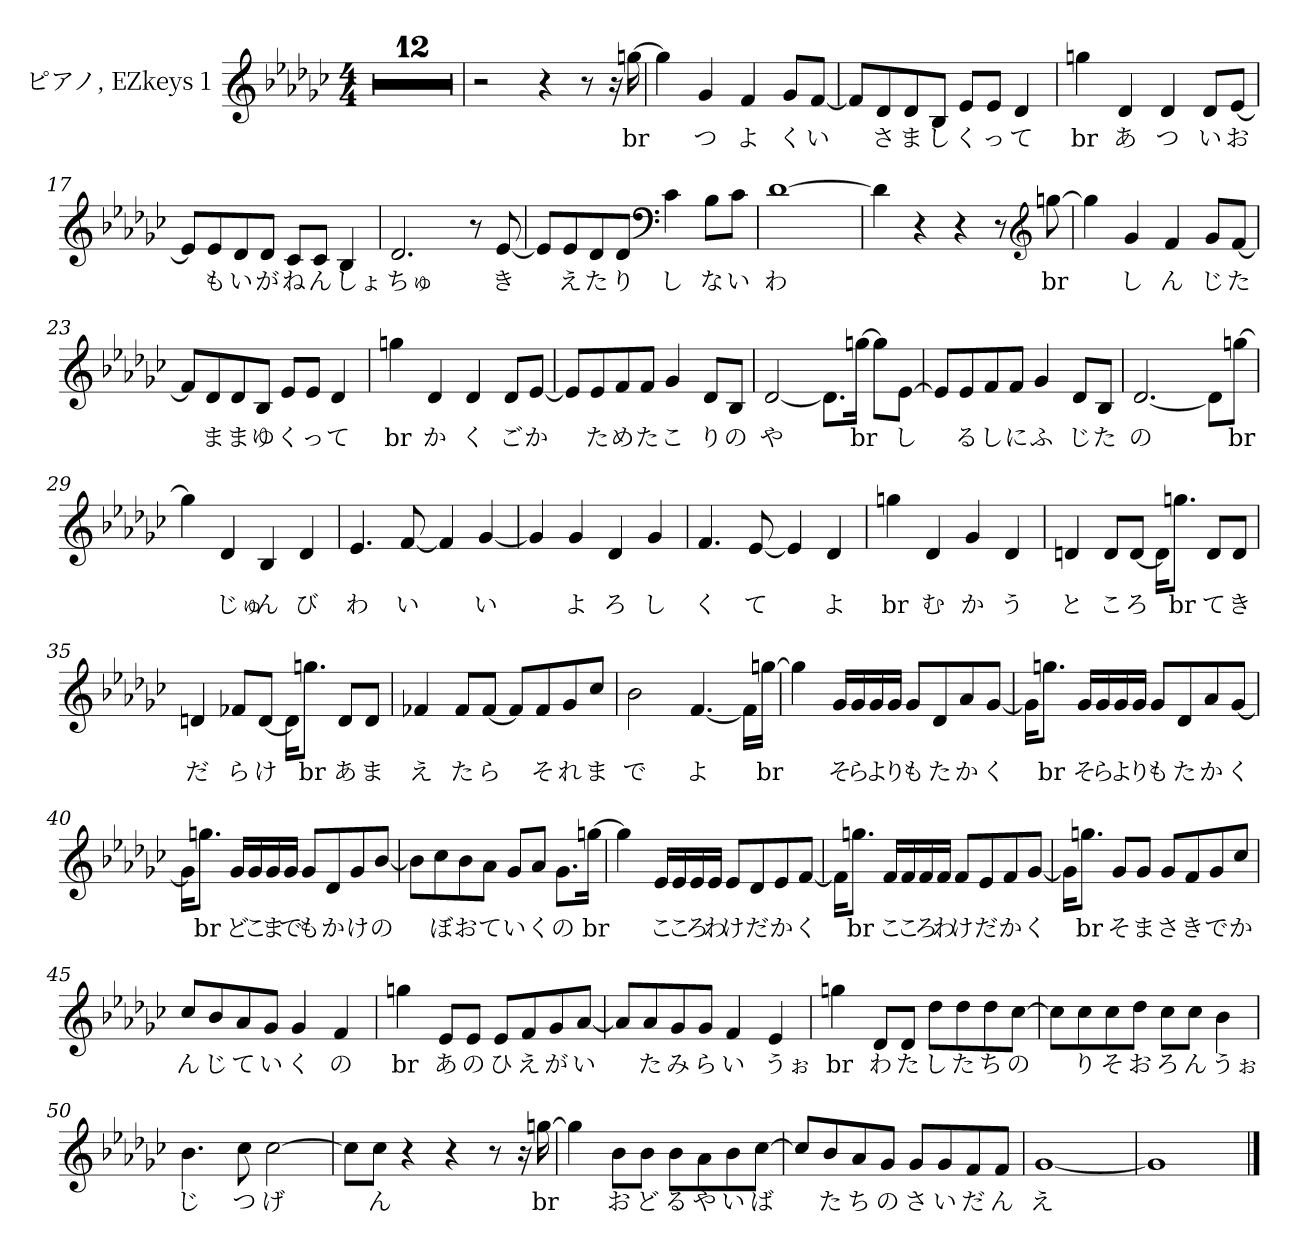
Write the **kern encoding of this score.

**kern	**text
*part1	*part1
*staff1	*staff1
*I"ピアノ, EZkeys 1	*
*clefG2	*
*k[b-e-a-d-g-c-]	*
*M4/4	*
*MM187	*
=1	=1
1r	.
=2	=2
1r	.
=3	=3
1r	.
=4	=4
1r	.
=5	=5
1r	.
=6	=6
1r	.
=7	=7
1r	.
=8	=8
1r	.
=9	=9
1r	.
=10	=10
1r	.
=11	=11
1r	.
=12	=12
1r	.
=13	=13
2r	.
4r	.
8r	.
16r	.
!	!LO:LY:b
[16ggn\	br
!!LO:LB:g=z
=14	=14
4gg\]	.
!	!LO:LY:b
4g-/	つ
!	!LO:LY:b
4f/	よ
!	!LO:LY:b
8g-/L	く
!	!LO:LY:b
[8f/J	い
=15	=15
8f/L]	.
!	!LO:LY:b
8d-/	さ
!	!LO:LY:b
8d-/	ま
!	!LO:LY:b
8B-/J	し
!	!LO:LY:b
8e-/L	く
!	!LO:LY:b
8e-/J	っ
!	!LO:LY:b
4d-/	て
=16	=16
!	!LO:LY:b
4ggn\	br
!	!LO:LY:b
4d-/	あ
!	!LO:LY:b
4d-/	つ
!	!LO:LY:b
8d-/L	い
!	!LO:LY:b
[8e-/J	お
=17	=17
8e-/L]	.
!	!LO:LY:b
8e-/	も
!	!LO:LY:b
8d-/	い
!	!LO:LY:b
8d-/J	が
!	!LO:LY:b
8c-/L	ね
!	!LO:LY:b
8c-/J	ん
!	!LO:LY:b
4B-/	しょ
=18	=18
!	!LO:LY:b
2.d-/	ちゅ
8r	.
!	!LO:LY:b
[8e-/	き
!!LO:LB:g=z
=19	=19
8e-/L]	.
!	!LO:LY:b
8e-/	え
!	!LO:LY:b
8d-/	た
!	!LO:LY:b
8d-/J	り
*clefF4	*
!	!LO:LY:b
4c-\	し
!	!LO:LY:b
8B-\L	な
!	!LO:LY:b
8c-\J	い
=20	=20
!	!LO:LY:b
[1d-	わ
=21	=21
4d-\]	.
4r	.
4r	.
8r	.
*clefG2	*
!	!LO:LY:b
[8ggn\	br
=22	=22
4gg\]	.
!	!LO:LY:b
4g-/	し
!	!LO:LY:b
4f/	ん
!	!LO:LY:b
8g-/L	じ
!	!LO:LY:b
[8f/J	た
=23	=23
8f/L]	.
!	!LO:LY:b
8d-/	ま
!	!LO:LY:b
8d-/	ま
!	!LO:LY:b
8B-/J	ゆ
!	!LO:LY:b
8e-/L	く
!	!LO:LY:b
8e-/J	っ
!	!LO:LY:b
4d-/	て
!!LO:LB:g=z
=24	=24
!	!LO:LY:b
4ggn\	br
!	!LO:LY:b
4d-/	か
!	!LO:LY:b
4d-/	く
!	!LO:LY:b
8d-/L	ご
!	!LO:LY:b
[8e-/J	か
=25	=25
8e-/L]	.
!	!LO:LY:b
8e-/	た
!	!LO:LY:b
8f/	め
!	!LO:LY:b
8f/J	た
!	!LO:LY:b
4g-/	こ
!	!LO:LY:b
8d-/L	り
!	!LO:LY:b
8B-/J	の
=26	=26
!	!LO:LY:b
[2d-/	や
8.d-\L]	.
!	!LO:LY:b
[16ggn\Jk	br
8gg\L]	.
!	!LO:LY:b
[8e-\J	し
=27	=27
8e-/L]	.
!	!LO:LY:b
8e-/	る
!	!LO:LY:b
8f/	し
!	!LO:LY:b
8f/J	に
!	!LO:LY:b
4g-/	ふ
!	!LO:LY:b
8d-/L	じ
!	!LO:LY:b
8B-/J	た
=28	=28
!	!LO:LY:b
[2.d-/	の
8d-\L]	.
!	!LO:LY:b
[8ggn\J	br
!!LO:LB:g=z
=29	=29
4gg\]	.
!	!LO:LY:b
4d-/	じゅ
!	!LO:LY:b
4B-/	ん
!	!LO:LY:b
4d-/	び
=30	=30
!	!LO:LY:b
4.e-/	わ
!	!LO:LY:b
[8f/	い
4f/]	.
!	!LO:LY:b
[4g-/	い
=31	=31
4g-/]	.
!	!LO:LY:b
4g-/	よ
!	!LO:LY:b
4d-/	ろ
!	!LO:LY:b
4g-/	し
=32	=32
!	!LO:LY:b
4.f/	く
!	!LO:LY:b
[8e-/	て
4e-/]	.
!	!LO:LY:b
4d-/	よ
=33	=33
!	!LO:LY:b
4ggn\	br
!	!LO:LY:b
4d-/	む
!	!LO:LY:b
4g-/	か
!	!LO:LY:b
4d-/	う
=34	=34
!	!LO:LY:b
4dn/	と
!	!LO:LY:b
8d/L	こ
!	!LO:LY:b
[8d/J	ろ
16d\KL]	.
!	!LO:LY:b
8.ggn\J	br
!	!LO:LY:b
8d/L	て
!	!LO:LY:b
8d/J	き
!!LO:LB:g=z
=35	=35
!	!LO:LY:b
4dn/	だ
!	!LO:LY:b
8f-X/L	ら
!	!LO:LY:b
[8d/J	け
16d\KL]	.
!	!LO:LY:b
8.ggn\J	br
!	!LO:LY:b
8d/L	あ
!	!LO:LY:b
8d/J	ま
=36	=36
!	!LO:LY:b
4f-X/	え
!	!LO:LY:b
8f-/L	た
!	!LO:LY:b
[8f-/J	ら
8f-/L]	.
!	!LO:LY:b
8f-/	そ
!	!LO:LY:b
8g-/	れ
!	!LO:LY:b
8cc-/J	ま
=37	=37
!	!LO:LY:b
2b-\	で
!	!LO:LY:b
[4.f/	よ
16f\LL]	.
!	!LO:LY:b
[16ggn\JJ	br
=38	=38
4gg\]	.
!	!LO:LY:b
16g-/LL	そ
!	!LO:LY:b
16g-/	ら
!	!LO:LY:b
16g-/	よ
!	!LO:LY:b
16g-/JJ	り
!	!LO:LY:b
8g-/L	も
!	!LO:LY:b
8d-/	た
!	!LO:LY:b
8a-/	か
!	!LO:LY:b
[8g-/J	く
!!LO:LB:g=z
=39	=39
16g-\KL]	.
!	!LO:LY:b
8.ggn\J	br
!	!LO:LY:b
16g-/LL	そ
!	!LO:LY:b
16g-/	ら
!	!LO:LY:b
16g-/	よ
!	!LO:LY:b
16g-/JJ	り
!	!LO:LY:b
8g-/L	も
!	!LO:LY:b
8d-/	た
!	!LO:LY:b
8a-/	か
!	!LO:LY:b
[8g-/J	く
=40	=40
16g-\KL]	.
!	!LO:LY:b
8.ggn\J	br
!	!LO:LY:b
16g-/LL	ど
!	!LO:LY:b
16g-/	こ
!	!LO:LY:b
16g-/	ま
!	!LO:LY:b
16g-/JJ	で
!	!LO:LY:b
8g-/L	も
!	!LO:LY:b
8d-/	か
!	!LO:LY:b
8g-/	け
!	!LO:LY:b
[8b-/J	の
=41	=41
8b-\L]	.
!	!LO:LY:b
8cc-\	ぼ
!	!LO:LY:b
8b-\	お
!	!LO:LY:b
8a-\J	て
!	!LO:LY:b
8g-/L	い
!	!LO:LY:b
8a-/J	く
!	!LO:LY:b
8.g-\L	の
!	!LO:LY:b
[16ggn\Jk	br
!!LO:LB:g=z
=42	=42
4gg\]	.
!	!LO:LY:b
16e-/LL	こ
!	!LO:LY:b
16e-/	こ
!	!LO:LY:b
16e-/	ろ
!	!LO:LY:b
16e-/JJ	わ
!	!LO:LY:b
8e-/L	け
!	!LO:LY:b
8d-/	だ
!	!LO:LY:b
8e-/	か
!	!LO:LY:b
[8f/J	く
=43	=43
16f\KL]	.
!	!LO:LY:b
8.ggn\J	br
!	!LO:LY:b
16f/LL	こ
!	!LO:LY:b
16f/	こ
!	!LO:LY:b
16f/	ろ
!	!LO:LY:b
16f/JJ	わ
!	!LO:LY:b
8f/L	け
!	!LO:LY:b
8e-/	だ
!	!LO:LY:b
8f/	か
!	!LO:LY:b
[8g-/J	く
=44	=44
16g-\KL]	.
!	!LO:LY:b
8.ggn\J	br
!	!LO:LY:b
8g-/L	そ
!	!LO:LY:b
8g-/J	ま
!	!LO:LY:b
8g-/L	さ
!	!LO:LY:b
8f/	き
!	!LO:LY:b
8g-/	で
!	!LO:LY:b
8cc-/J	か
=45	=45
!	!LO:LY:b
8cc-/L	ん
!	!LO:LY:b
8b-/	じ
!	!LO:LY:b
8a-/	て
!	!LO:LY:b
8g-/J	い
!	!LO:LY:b
4g-/	く
!	!LO:LY:b
4f/	の
!!LO:LB:g=z
=46	=46
!	!LO:LY:b
4ggn\	br
!	!LO:LY:b
8e-/L	あ
!	!LO:LY:b
8e-/J	の
!	!LO:LY:b
8e-/L	ひ
!	!LO:LY:b
8f/	え
!	!LO:LY:b
8g-/	が
!	!LO:LY:b
[8a-/J	い
=47	=47
8a-/L]	.
!	!LO:LY:b
8a-/	た
!	!LO:LY:b
8g-/	み
!	!LO:LY:b
8g-/J	ら
!	!LO:LY:b
4f/	い
!	!LO:LY:b
4e-/	うぉ
=48	=48
!	!LO:LY:b
4ggn\	br
!	!LO:LY:b
8d-/L	わ
!	!LO:LY:b
8d-/J	た
!	!LO:LY:b
8dd-\L	し
!	!LO:LY:b
8dd-\	た
!	!LO:LY:b
8dd-\	ち
!	!LO:LY:b
[8cc-\J	の
=49	=49
8cc-\L]	.
!	!LO:LY:b
8cc-\	り
!	!LO:LY:b
8cc-\	そ
!	!LO:LY:b
8dd-\J	お
!	!LO:LY:b
8cc-\L	ろ
!	!LO:LY:b
8cc-\J	ん
!	!LO:LY:b
4b-\	うぉ
=50	=50
!	!LO:LY:b
4.b-\	じ
!	!LO:LY:b
8cc-\	つ
!	!LO:LY:b
[2cc-\	げ
!!LO:LB:g=z
=51	=51
8cc-\L]	.
!	!LO:LY:b
8cc-\J	ん
4r	.
4r	.
8r	.
16r	.
!	!LO:LY:b
[16ggn\	br
=52	=52
4gg\]	.
!	!LO:LY:b
8b-\L	お
!	!LO:LY:b
8b-\J	ど
!	!LO:LY:b
8b-\L	る
!	!LO:LY:b
8a-\	や
!	!LO:LY:b
8b-\	い
!	!LO:LY:b
[8cc-\J	ば
=53	=53
8cc-/L]	.
!	!LO:LY:b
8b-/	た
!	!LO:LY:b
8a-/	ち
!	!LO:LY:b
8g-/J	の
!	!LO:LY:b
8g-/L	さ
!	!LO:LY:b
8g-/	い
!	!LO:LY:b
8f/	だ
!	!LO:LY:b
8f/J	ん
=54	=54
!	!LO:LY:b
[1g-	え
=55	=55
1g-]	.
==	==
*-	*-
